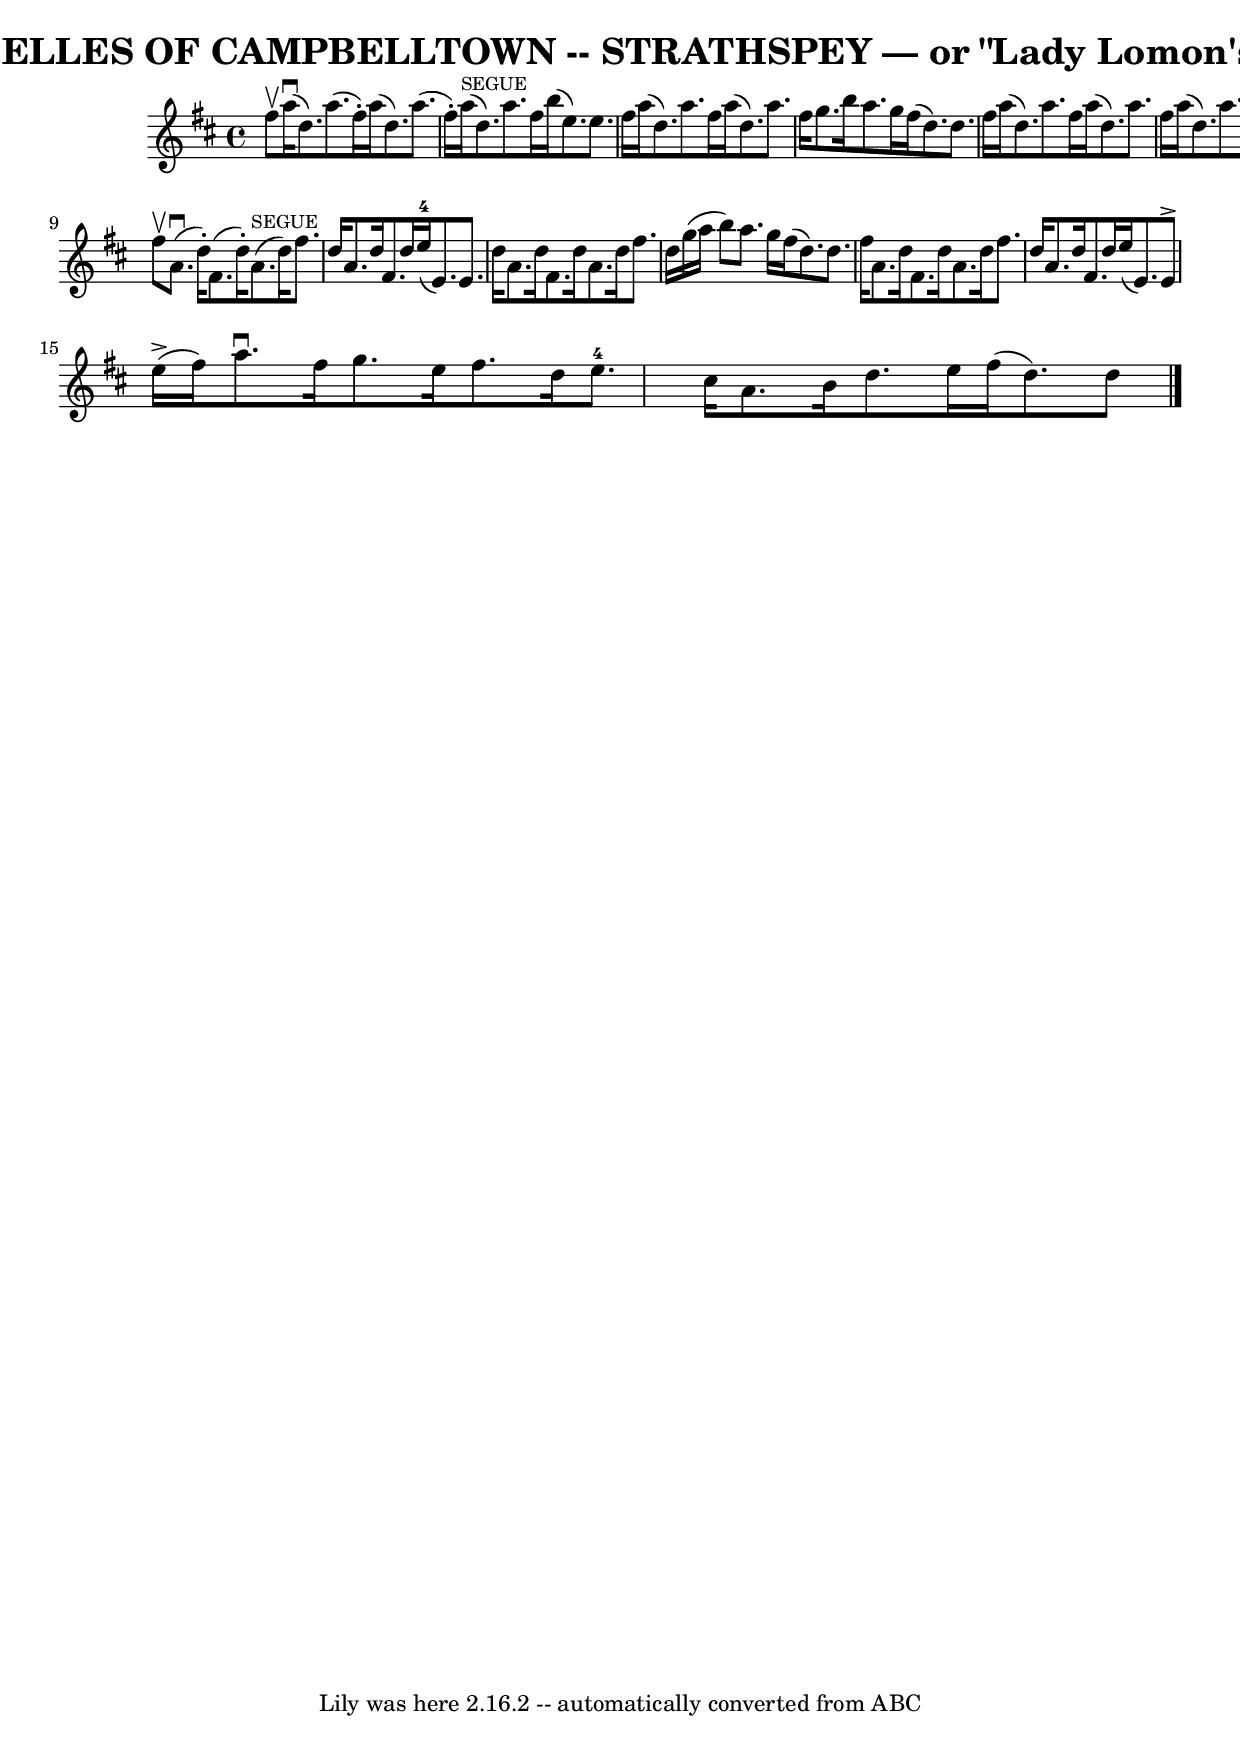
\version "2.7.40"
\include "Mammoth.ily"
\header {
	book = "Ryan's Mammoth Collection of Fiddle Tunes"
	crossRefNumber = "1"
	footnotes = ""
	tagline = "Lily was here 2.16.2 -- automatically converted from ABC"
	title = "BELLES OF CAMPBELLTOWN -- STRATHSPEY — or \"Lady Lomon's\""
}
voicedefault =  {
\set Score.defaultBarType = "empty"

 \override Staff.TimeSignature #'style = #'C
 \time 4/4 % %slurgraces 1
 \key d \major fis''8^\upbow   |
 a''16 (^\downbow d''8.)   
a''8. (fis''16 -.) a''16 (d''8.) a''8. (fis''16 -.)   
|
 a''16^\segue(d''8.) a''8. fis''16 b''16 (e''8.  
-) e''8. fis''16    |
 a''16 (d''8.) a''8. fis''16    
a''16 (d''8.) a''8. fis''16    |
 g''8. b''16 a''8.    
g''16 fis''16 (d''8.) d''8. fis''16    |
 a''16 (
d''8.) a''8. fis''16 a''16 (d''8.) a''8. fis''16    
|
 a''16 (d''8.) a''8. fis''16 b''16 (e''8.)   
e''8. fis''16    |
 a''16 (d''8.) a''8. fis''16    
a''16 (d''8.) a''8. fis''16    |
 g''8. b''16 a''8.    
g''16 fis''16 (d''8.) d''8    \bar "|." fis''8^\upbow   
|
 a'8. (^\downbow d''16 -.) fis'8. (d''16 -.) a'8. 
^\segue(d''16) fis''8. d''16    |
 a'8. d''16 fis'8.  
 d''16 e''16-4(e'8.) e'8. d''16    |
 a'8.    
d''16 fis'8. d''16 a'8. d''16 fis''8. d''16    |
   
g''16 (a''16 b''8) a''8. g''16 fis''16 (d''8.) d''8.   
 fis''16    |
 a'8. d''16 fis'8. d''16 a'8. d''16    
fis''8. d''16    |
 a'8. d''16 fis'8. d''16 e''16 (
e'8.) e'8^\accent e''16 (^\accent fis''16)   |
 a''8. 
^\downbow fis''16 g''8. e''16 fis''8. d''16 e''8.-4   
cis''16    |
 a'8. b'16 d''8. e''16 fis''16 (d''8.)   
d''8    \bar "|."   
}

\score{
    <<

	\context Staff="default"
	{
	    \voicedefault 
	}

    >>
	\layout {
	}
	\midi {}
}
